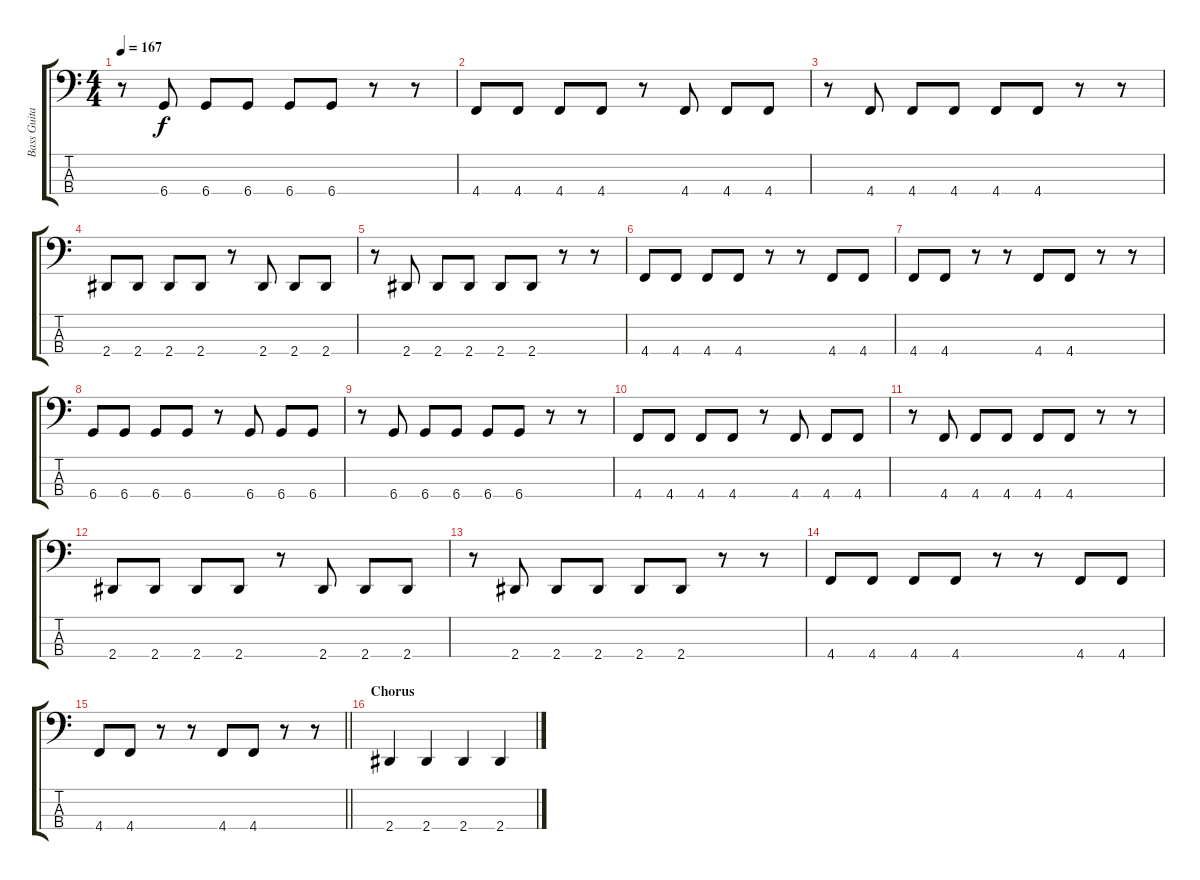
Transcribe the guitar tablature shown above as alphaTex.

\track ("Bass Guitar" "Bass Guita") {instrument electricbassfinger}
\staff {score tabs}
\tuning (Gb2 Db2 Ab1 Db1) {hide}
\ts (4 4)
\tempo 167
\clef f4
\ks c
r.8{dy f} 6.4.8 6.4.8 6.4.8 6.4.8 6.4.8 r.8 r.8 |
4.4.8 4.4.8 4.4.8 4.4.8 r.8 4.4.8 4.4.8 4.4.8 |
r.8 4.4.8 4.4.8 4.4.8 4.4.8 4.4.8 r.8 r.8 |
2.4.8 2.4.8 2.4.8 2.4.8 r.8 2.4.8 2.4.8 2.4.8 |
r.8 2.4.8 2.4.8 2.4.8 2.4.8 2.4.8 r.8 r.8 |
4.4.8 4.4.8 4.4.8 4.4.8 r.8 r.8 4.4.8 4.4.8 |
4.4.8 4.4.8 r.8 r.8 4.4.8 4.4.8 r.8 r.8 |
6.4.8 6.4.8 6.4.8 6.4.8 r.8 6.4.8 6.4.8 6.4.8 |
r.8 6.4.8 6.4.8 6.4.8 6.4.8 6.4.8 r.8 r.8 |
4.4.8 4.4.8 4.4.8 4.4.8 r.8 4.4.8 4.4.8 4.4.8 |
r.8 4.4.8 4.4.8 4.4.8 4.4.8 4.4.8 r.8 r.8 |
2.4.8 2.4.8 2.4.8 2.4.8 r.8 2.4.8 2.4.8 2.4.8 |
r.8 2.4.8 2.4.8 2.4.8 2.4.8 2.4.8 r.8 r.8 |
4.4.8 4.4.8 4.4.8 4.4.8 r.8 r.8 4.4.8 4.4.8 |
\barLineRight lightlight
4.4.8 4.4.8 r.8 r.8 4.4.8 4.4.8 r.8 r.8 |
\section ("" "Chorus")
2.4.4 2.4.4 2.4.4 2.4.4
